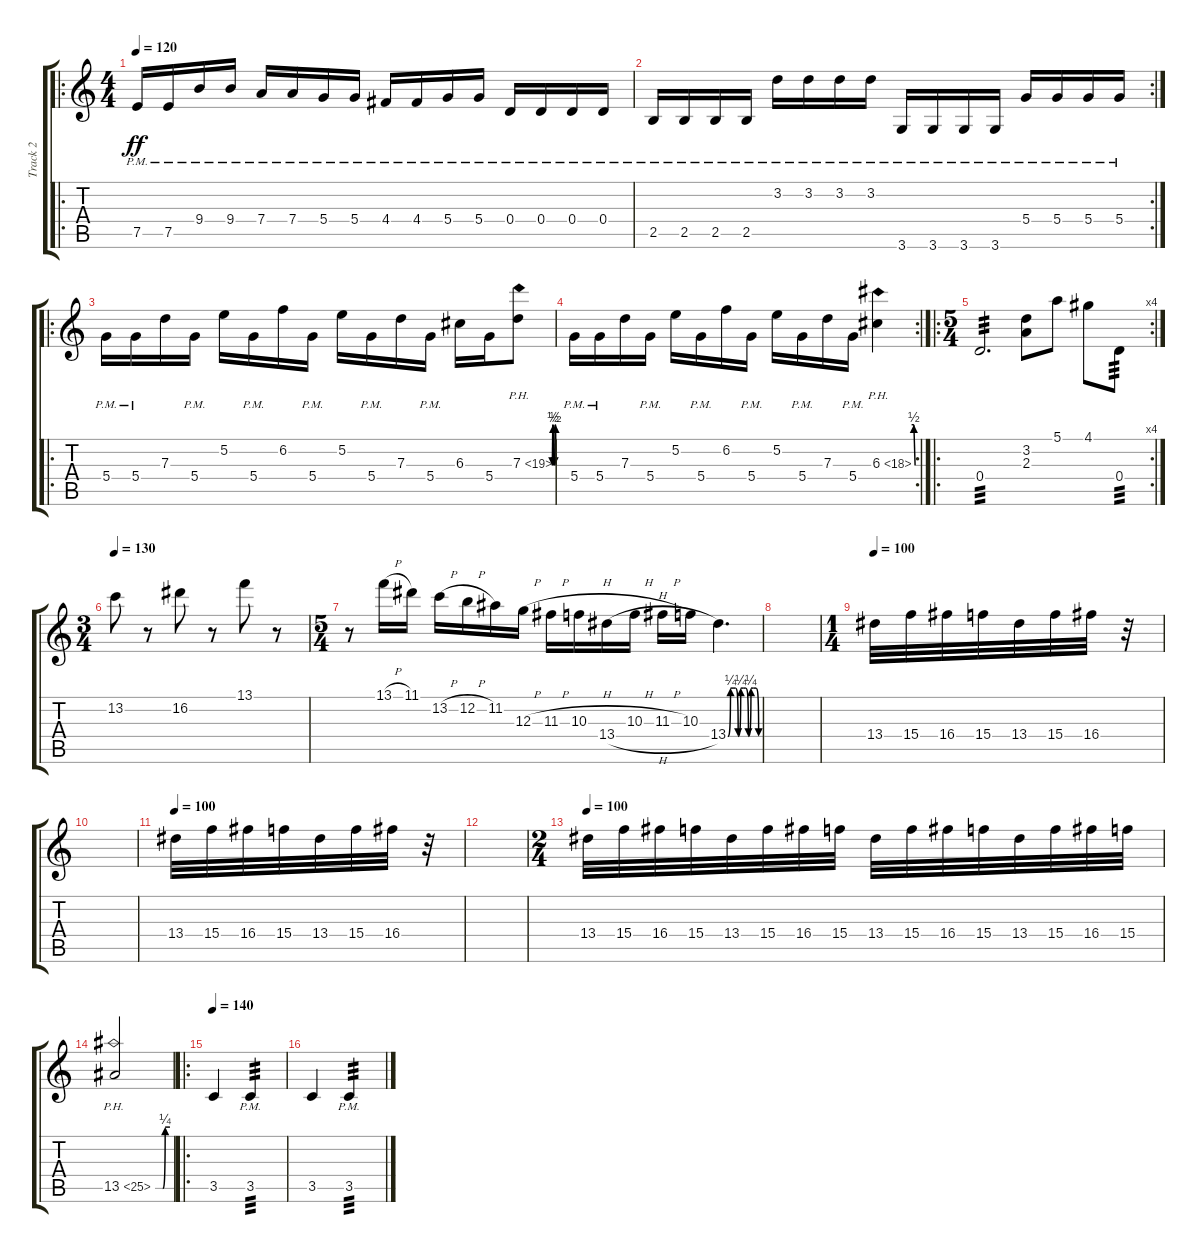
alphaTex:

\track ("Track 2" "Track 2") {instrument distortionguitar}
\staff {score tabs}
\tuning (E4 B3 G3 D3 A2 E2) {hide}
\ro
\ts (4 4)
\tempo 120
\clef g2
\ks c
7.5{pm}.16{dy ff} 7.5{pm}.16 9.4{pm}.16 9.4{pm}.16 7.4{pm}.16 7.4{pm}.16 5.4{pm}.16 5.4{pm}.16 4.4{pm}.16 4.4{pm}.16 5.4{pm}.16 5.4{pm}.16 0.4{pm}.16 0.4{pm}.16 0.4{pm}.16 0.4{pm}.16 |
\rc 2
2.5{pm}.16 2.5{pm}.16 2.5{pm}.16 2.5{pm}.16 3.2{pm}.16 3.2{pm}.16 3.2{pm}.16 3.2{pm}.16 3.6{pm}.16 3.6{pm}.16 3.6{pm}.16 3.6{pm}.16 5.4{pm}.16 5.4{pm}.16 5.4{pm}.16 5.4{pm}.16 |
\ro
5.4{pm}.16 5.4{pm}.16 7.3.16 5.4{pm}.16 5.2.16 5.4{pm}.16 6.2.16 5.4{pm}.16 5.2.16 5.4{pm}.16 7.3.16 5.4{pm}.16 6.3.16 5.4.16 7.3{be (custom 0 0 9 0 15 2 20 2 25 0 29 0 36 0 41 2 45 2 50 0 60 0) ph 12}.8 |
\rc 2
5.4{pm}.16 5.4{pm}.16 7.3.16 5.4{pm}.16 5.2.16 5.4{pm}.16 6.2.16 5.4{pm}.16 5.2.16 5.4{pm}.16 7.3.16 5.4{pm}.16 6.3{be (custom 0 0 15 0 31 2 60 2) ph 12}.4 |
\ro
\rc 4
\ts (5 4)
0.4.2{d tp 3} (3.2 2.3).8 5.1.8 4.1.8 0.4.8{tp 3} |
\ts (3 4)
\tempo 130
13.2.8 r.8 16.2.8 r.8 13.1.8 r.8 |
\ts (5 4)
r.8 13.1{h}.16 11.1.16 13.2{h}.16 12.2{h}.16 11.2.16 12.3{h}.16 11.3{h}.16 10.3{h}.16 13.4{h}.16 10.3{h}.16 11.3{h}.16 10.3.16 13.4{be (custom 0 0 5 1 10 1 15 1 20 0 25 1 30 1 35 1 40 0 45 1 50 1 55 1 60 0)}.4{d} |
|
\ts (1 4)
\tempo 100
13.4.32 15.4.32 16.4.32 15.4.32 13.4.32 15.4.32 16.4.32 r.32 |
|
\tempo 100
13.4.32 15.4.32 16.4.32 15.4.32 13.4.32 15.4.32 16.4.32 r.32 |
|
\ts (2 4)
\tempo 100
13.4.32 15.4.32 16.4.32 15.4.32 13.4.32 15.4.32 16.4.32 15.4.32 13.4.32 15.4.32 16.4.32 15.4.32 13.4.32 15.4.32 16.4.32 15.4.32 |
13.5{be (custom 0 0 15 0 30 0 40 1 60 1) ph 12}.2 |
\ro
\tempo 140
3.5.4 3.5{pm}.4{tp 3} |
3.5.4 3.5{pm}.4{tp 3}
